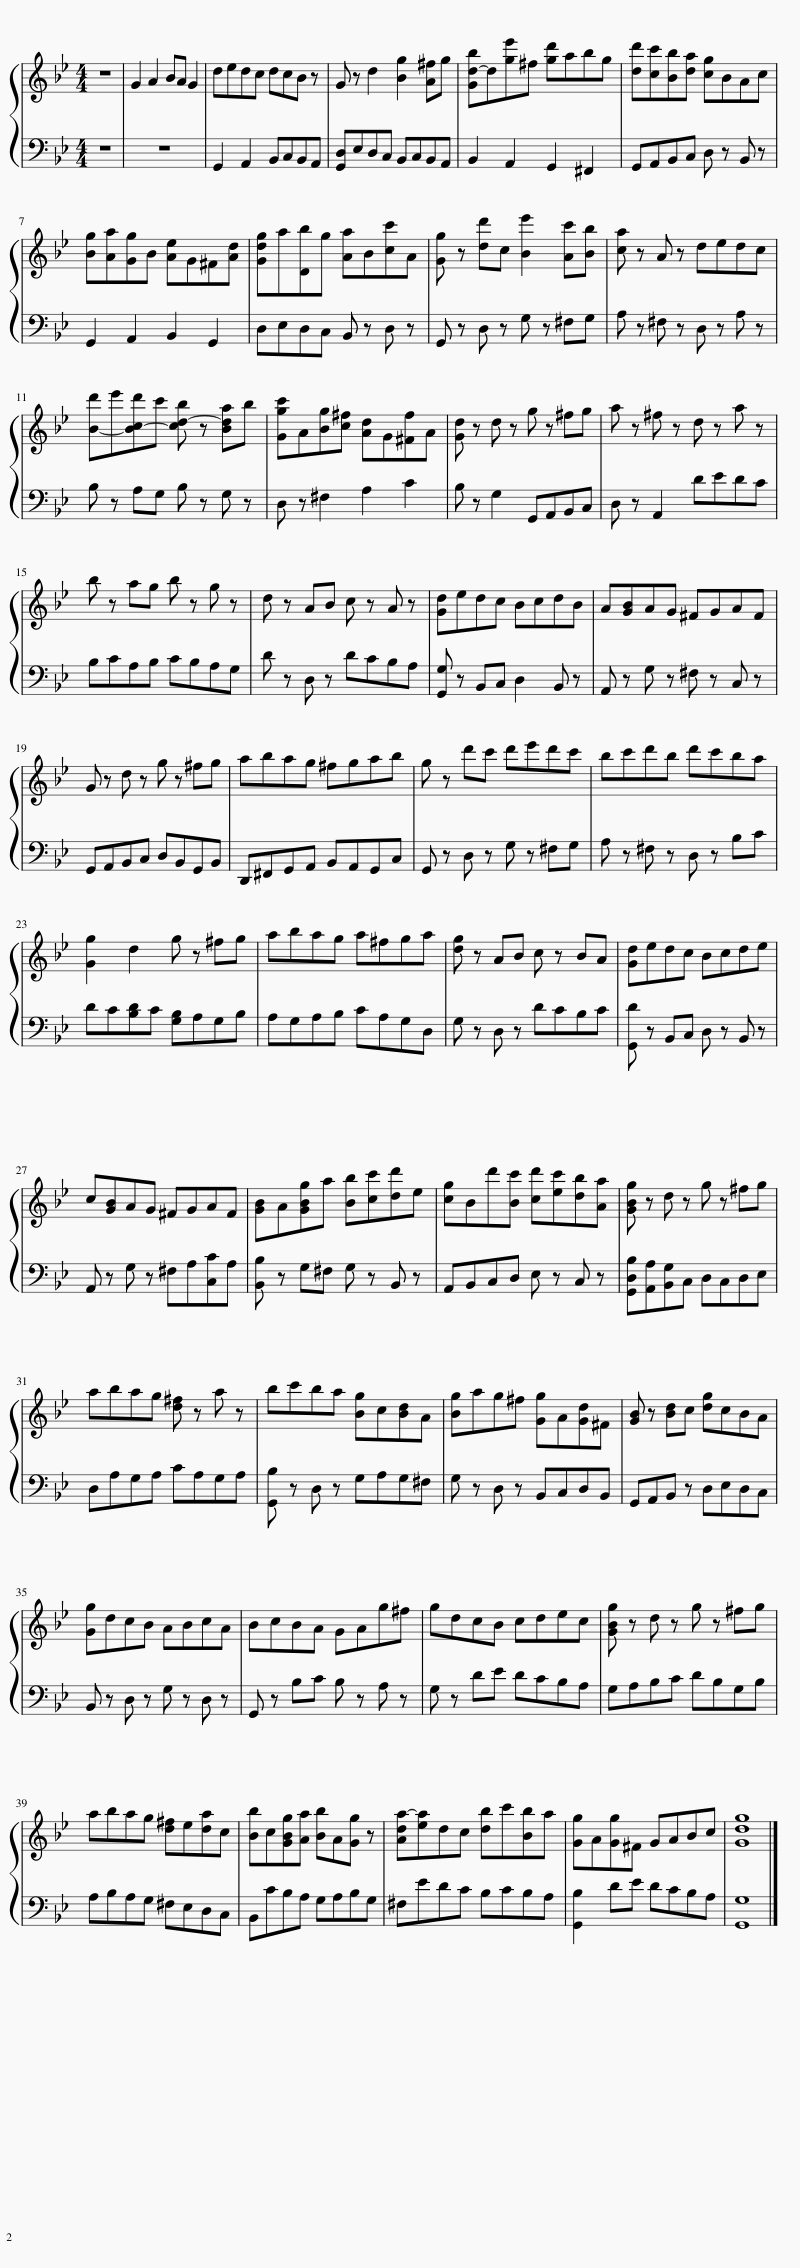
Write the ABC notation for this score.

X:1
%%score { 1 | 2 }
L:1/8
M:4/4
I:linebreak $
K:Bb
V:1 treble
V:2 bass
V:1
 z8 | G2 A2 BA G2 | dedc dcB z | G z d2 [Bg]2 [A^f]g | [Gd-b]d[ge']^f [gd']abg | %5
 [dd'][cc'][Bb][da] [cg]BAc |$ [Bg][Aa][Gg]B [Ae]G^F[Ad] | [Gdg]a[Db]g [Aa]B[cc']A | [Gg] z [dd']c [Be']2 [Ac'][Bb] | [ca] z A z dedc |$ %10
 [B-d']e'[Bc-d']c' [cd-b] z [Bda]b | [Ggc']A[Bg][c^f] [Ad]G[^Ff]A | [Gd] z d z g z ^fg | a z ^f z d z a z |$ b z ag b z g z | %15
 d z AB c z A z | [Gd]edc BcdB | A[GB]AG ^FGAF |$ G z d z g z ^fg | abag ^fgab | %20
 g z d'c' d'e'd'c' | bc'd'b d'c'ba |$ [Gg]2 d2 g z ^fg | abag a^fga | [dg] z AB c z BA | %25
 [Gd]edc Bcde |$ c[GB]AG ^FGAF | [GB]A[GBg]a [Bb][cc'][dd']e | [cg]Bd'[Bc'] [cd'][ec'][db][Aa] | [GBg] z d z g z ^fg |$ %30
 abag [d^f] z a z | bc'ba [Bg]c[Bd]A | [Bg]ag^f [Gg]A[Gd]^F | [GB] z [Bd]c [dg]cBA |$ [Gg]dcB ABcA | %35
 BcBA GAg^f | gdcB cdec | [GBg] z d z g z ^fg |$ abag [d^f]e[da]c | [Bb]c[GBg][Aa] [Bb]A[Gg] z | %40
 [Ada-][ea]dc [db]c'[Bb]a | [Gg]A[Gg]^F GABc | [Gdg]8 |] %43
V:2
 z8 | z8 | G,,2 A,,2 B,,C,B,,A,, | [G,,D,]E,D,C, B,,C,B,,A,, | B,,2 A,,2 G,,2 ^F,,2 | %5
 G,,A,,B,,C, D, z B,, z |$ G,,2 A,,2 B,,2 G,,2 | D,E,D,C, B,, z D, z | G,, z D, z G, z ^F,G, | A, z ^F, z D, z A, z |$ %10
 B, z A,G, B, z G, z | D, z ^F,2 A,2 C2 | B, z G,2 G,,A,,B,,C, | D, z A,,2 DEDC |$ B,CA,B, CB,A,G, | %15
 D z D, z DCB,A, | [G,,G,] z B,,C, D,2 B,, z | A,, z G, z ^F, z C, z |$ G,,A,,B,,C, D,B,,G,,B,, | D,,^F,,G,,A,, B,,A,,G,,C, | %20
 G,, z D, z G, z ^F,G, | A, z ^F, z D, z B,C |$ DC[B,D]C [G,B,]A,G,B, | A,G,A,B, CA,G,D, | G, z D, z DCB,C | %25
 [G,,D] z B,,C, D, z B,, z |$ A,, z G, z ^F,A,[C,C]A, | [B,,B,] z G,^F, G, z B,, z | A,,B,,C,D, E, z C, z | [G,,D,B,][A,,A,][B,,G,]C, D,C,D,E, |$ %30
 D,A,G,A, CA,G,A, | [G,,B,] z D, z G,A,G,^F, | G, z D, z B,,C,D,B,, | G,,A,,B,, z D,E,D,C, |$ B,, z D, z G, z D, z | %35
 G,, z B,C B, z A, z | G, z DE DCB,A, | G,A,B,C DB,G,B, |$ A,B,A,G, ^F,E,D,C, | B,,CB,A, G,A,B,G, | %40
 ^F,EDC B,CB,A, | [G,,B,]2 DE DCB,A, | [G,,G,]8 |] %43
